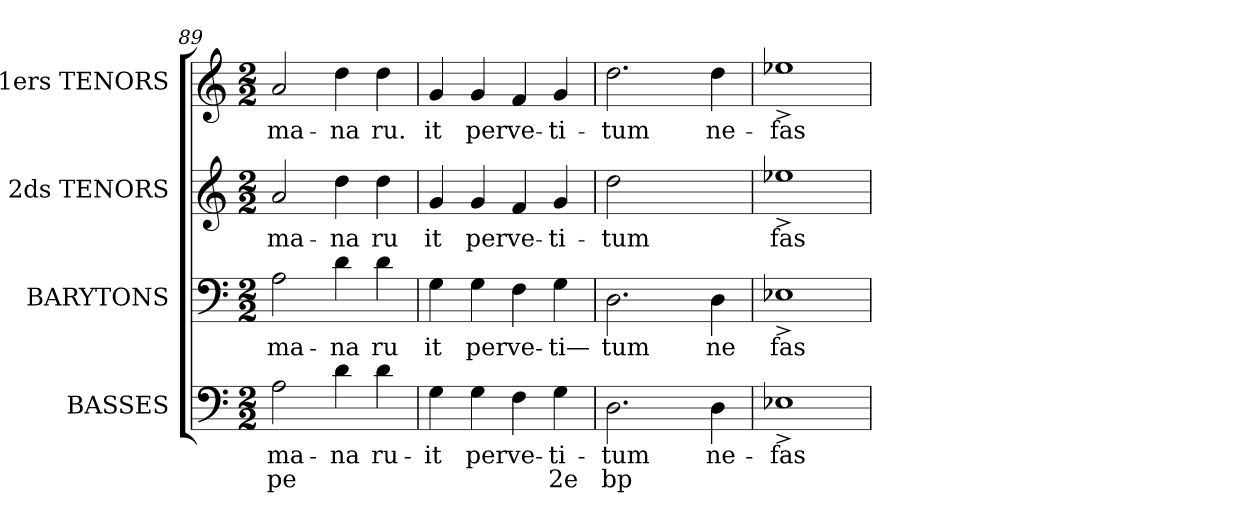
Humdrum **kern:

**kern	**text	**text	**kern	**text	**kern	**text	**kern	**text
*part4	*part4	*part4	*part3	*part3	*part2	*part2	*part1	*part1
*staff4	*staff4	*staff4	*staff3	*staff3	*staff2	*staff2	*staff1	*staff1
*I"BASSES	*	*	*I"BARYTONS	*	*I"2ds TENORS	*	*I"1ers TENORS	*
*I'BAS.	*	*	*I'BAR.	*	*	*	*	*
!!LO:LB:g=z
*clefF4	*	*	*clefF4	*	*clefG2	*	*clefG2	*
*k[]	*	*	*k[]	*	*k[]	*	*k[]	*
*M2/2	*	*	*M2/2	*	*M2/2	*	*M2/2	*
=89	=89	=89	=89	=89	=89	=89	=89	=89
2Ai\	ma-	pe	2Ai\	ma-	2ai/	ma-	2ai/	ma-
4di\	na	.	4di\	na	4ddi\	na	4ddi\	na
4di\	ru-	.	4di\	ru	4ddi\	ru	4ddi\	ru.
=90	=90	=90	=90	=90	=90	=90	=90	=90
4Gi\	it	.	4Gi\	it	4gi/	it	4gi/	it
4Gi\	per	.	4Gi\	per	4gi/	per	4gi/	per
4Fi\	ve-	.	4Fi\	ve-	4fi/	ve-	4fi/	ve-
4Gi\	ti-	2e	4Gi\	ti—	4gi/	ti-	4gi/	ti-
=91	=91	=91	=91	=91	=91	=91	=91	=91
2.Di\	tum	bp	2.Di\	tum	2ddi\	tum	2.ddi\	tum
.	.	.	.	.	2ryy	.	.	.
4Di\	ne-	.	4Di\	ne	.	.	4ddi\	ne-
=92	=92	=92	=92	=92	=92	=92	=92	=92
1E-X^>i/	fas	.	1E-X^>i/	fas	1ee-X^>i/	fas	1ee-X^>i/	fas
=	=	=	=	=	=	=	=	=
*-	*-	*-	*-	*-	*-	*-	*-	*-
